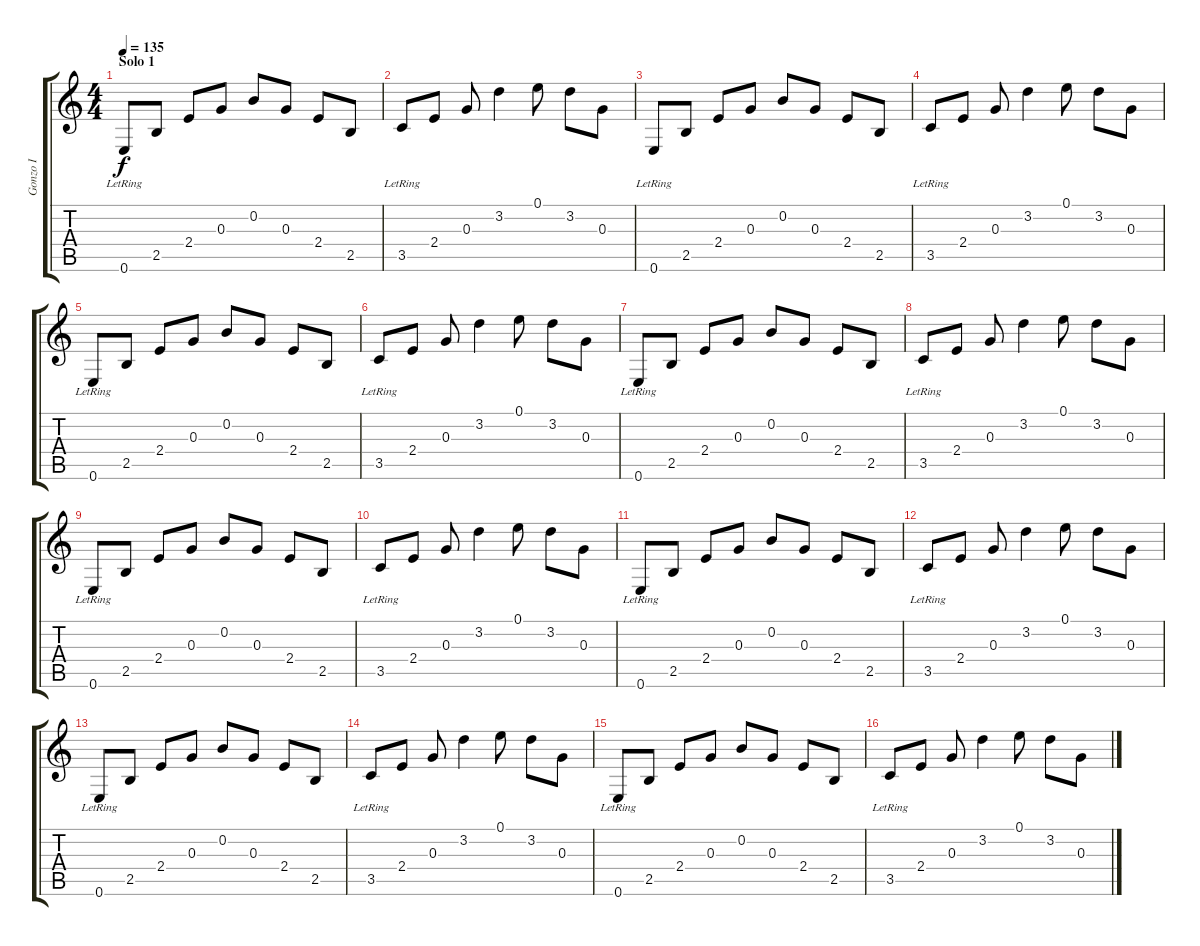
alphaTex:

\track ("Gonzo I" "Gonzo I") {instrument acousticguitarsteel}
\staff {score tabs}
\tuning (E4 B3 G3 D3 A2 E2) {hide}
\ts (4 4)
\section ("" "Solo 1")
\tempo 135
\clef g2
\ks c
0.6{lr}.8{dy f} 2.5.8 2.4.8 0.3.8 0.2.8 0.3.8 2.4.8 2.5.8 |
3.5{lr}.8 2.4.8 0.3.8 3.2.4 0.1.8 3.2.8 0.3.8 |
0.6{lr}.8 2.5.8 2.4.8 0.3.8 0.2.8 0.3.8 2.4.8 2.5.8 |
3.5{lr}.8 2.4.8 0.3.8 3.2.4 0.1.8 3.2.8 0.3.8 |
0.6{lr}.8 2.5.8 2.4.8 0.3.8 0.2.8 0.3.8 2.4.8 2.5.8 |
3.5{lr}.8 2.4.8 0.3.8 3.2.4 0.1.8 3.2.8 0.3.8 |
0.6{lr}.8 2.5.8 2.4.8 0.3.8 0.2.8 0.3.8 2.4.8 2.5.8 |
3.5{lr}.8 2.4.8 0.3.8 3.2.4 0.1.8 3.2.8 0.3.8 |
0.6{lr}.8 2.5.8 2.4.8 0.3.8 0.2.8 0.3.8 2.4.8 2.5.8 |
3.5{lr}.8 2.4.8 0.3.8 3.2.4 0.1.8 3.2.8 0.3.8 |
0.6{lr}.8 2.5.8 2.4.8 0.3.8 0.2.8 0.3.8 2.4.8 2.5.8 |
3.5{lr}.8 2.4.8 0.3.8 3.2.4 0.1.8 3.2.8 0.3.8 |
0.6{lr}.8 2.5.8 2.4.8 0.3.8 0.2.8 0.3.8 2.4.8 2.5.8 |
3.5{lr}.8 2.4.8 0.3.8 3.2.4 0.1.8 3.2.8 0.3.8 |
0.6{lr}.8 2.5.8 2.4.8 0.3.8 0.2.8 0.3.8 2.4.8 2.5.8 |
3.5{lr}.8 2.4.8 0.3.8 3.2.4 0.1.8 3.2.8 0.3.8
